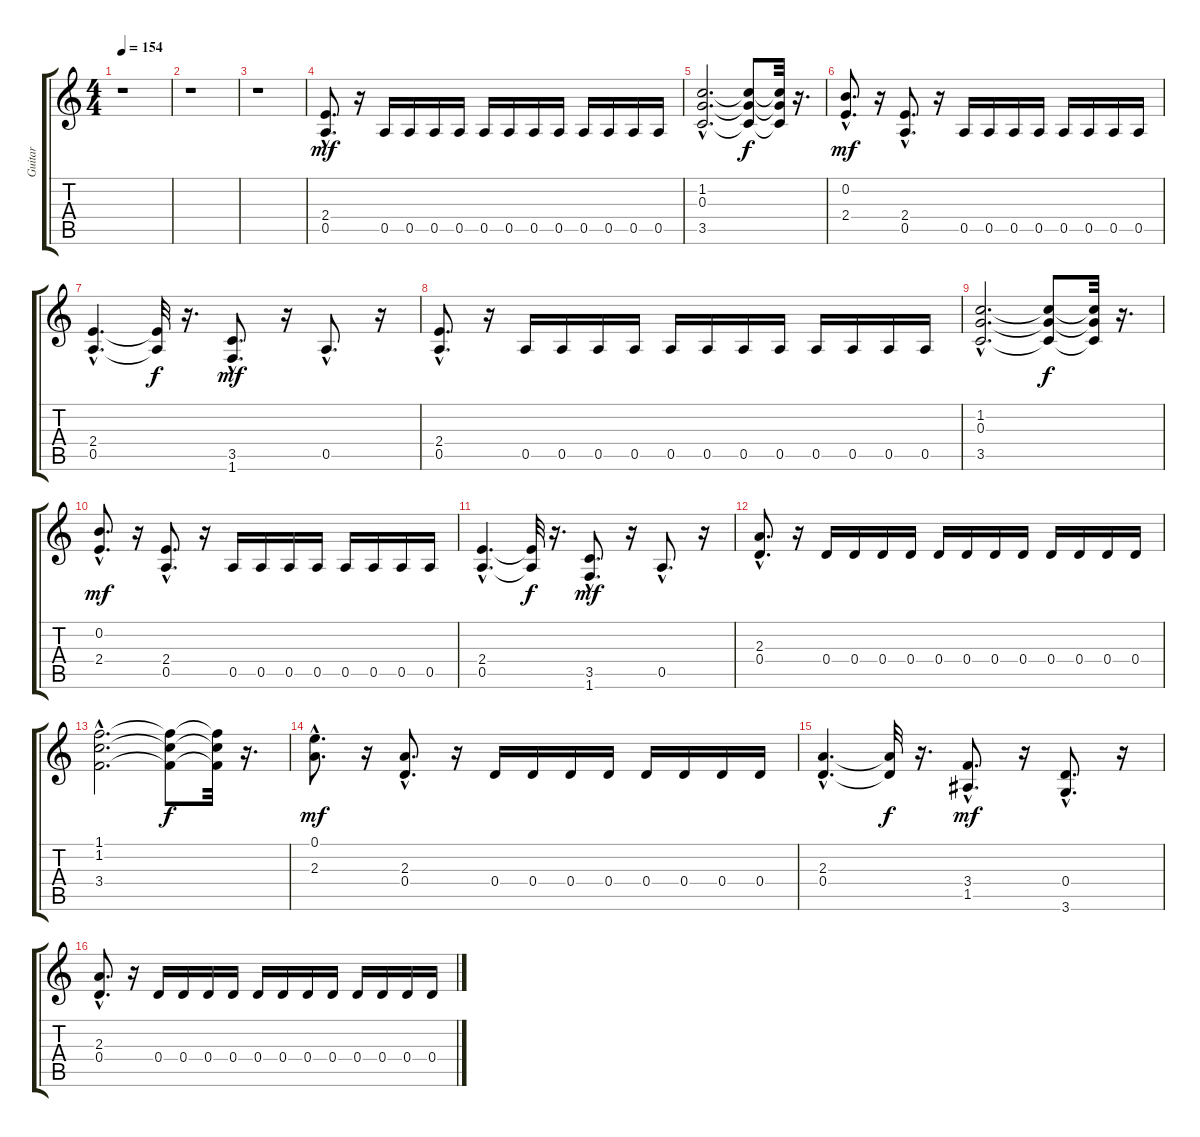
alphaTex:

\track ("Guitar" "Guitar") {instrument overdrivenguitar}
\staff {score tabs}
\tuning (E4 B3 G3 D3 A2 E2) {hide}
\ts (4 4)
\tempo 154
\clef g2
\ks c
r.1{dy mf} |
r.1 |
r.1 |
(2.4{hac} 0.5{hac}).8{d} r.16 0.5.16 0.5.16 0.5.16 0.5.16 0.5.16 0.5.16 0.5.16 0.5.16 0.5.16 0.5.16 0.5.16 0.5.16 |
(1.2{hac} 0.3{hac} 3.5{hac}).2{d} (1.2{t} 0.3{t} 3.5{t}).8{dy f} (1.2{t} 0.3{t} 3.5{t}).32 r.16{d} |
(0.2{hac} 2.4{hac}).8{d dy mf} r.16 (2.4{hac} 0.5{hac}).8{d} r.16 0.5.16 0.5.16 0.5.16 0.5.16 0.5.16 0.5.16 0.5.16 0.5.16 |
(2.4{hac} 0.5{hac}).4{d} (2.4{t} 0.5{t}).32{dy f} r.16{d} (3.5{hac} 1.6{hac}).8{d dy mf} r.16 0.5{hac}.8{d} r.16 |
(2.4{hac} 0.5{hac}).8{d} r.16 0.5.16 0.5.16 0.5.16 0.5.16 0.5.16 0.5.16 0.5.16 0.5.16 0.5.16 0.5.16 0.5.16 0.5.16 |
(1.2{hac} 0.3{hac} 3.5{hac}).2{d} (1.2{t} 0.3{t} 3.5{t}).8{dy f} (1.2{t} 0.3{t} 3.5{t}).32 r.16{d} |
(0.2{hac} 2.4{hac}).8{d dy mf} r.16 (2.4{hac} 0.5{hac}).8{d} r.16 0.5.16 0.5.16 0.5.16 0.5.16 0.5.16 0.5.16 0.5.16 0.5.16 |
(2.4{hac} 0.5{hac}).4{d} (2.4{t} 0.5{t}).32{dy f} r.16{d} (3.5{hac} 1.6{hac}).8{d dy mf} r.16 0.5{hac}.8{d} r.16 |
(2.3{hac} 0.4{hac}).8{d} r.16 0.4.16 0.4.16 0.4.16 0.4.16 0.4.16 0.4.16 0.4.16 0.4.16 0.4.16 0.4.16 0.4.16 0.4.16 |
(1.1{hac} 1.2{hac} 3.4{hac}).2{d} (1.1{t} 1.2{t} 3.4{t}).8{dy f} (1.1{t} 1.2{t} 3.4{t}).32 r.16{d} |
(0.1{hac} 2.3{hac}).8{d dy mf} r.16 (2.3{hac} 0.4{hac}).8{d} r.16 0.4.16 0.4.16 0.4.16 0.4.16 0.4.16 0.4.16 0.4.16 0.4.16 |
(2.3{hac} 0.4{hac}).4{d} (2.3{t} 0.4{t}).32{dy f} r.16{d} (3.4{hac} 1.5{hac}).8{d dy mf} r.16 (0.4{hac} 3.6{hac}).8{d} r.16 |
(2.3{hac} 0.4{hac}).8{d} r.16 0.4.16 0.4.16 0.4.16 0.4.16 0.4.16 0.4.16 0.4.16 0.4.16 0.4.16 0.4.16 0.4.16 0.4.16
